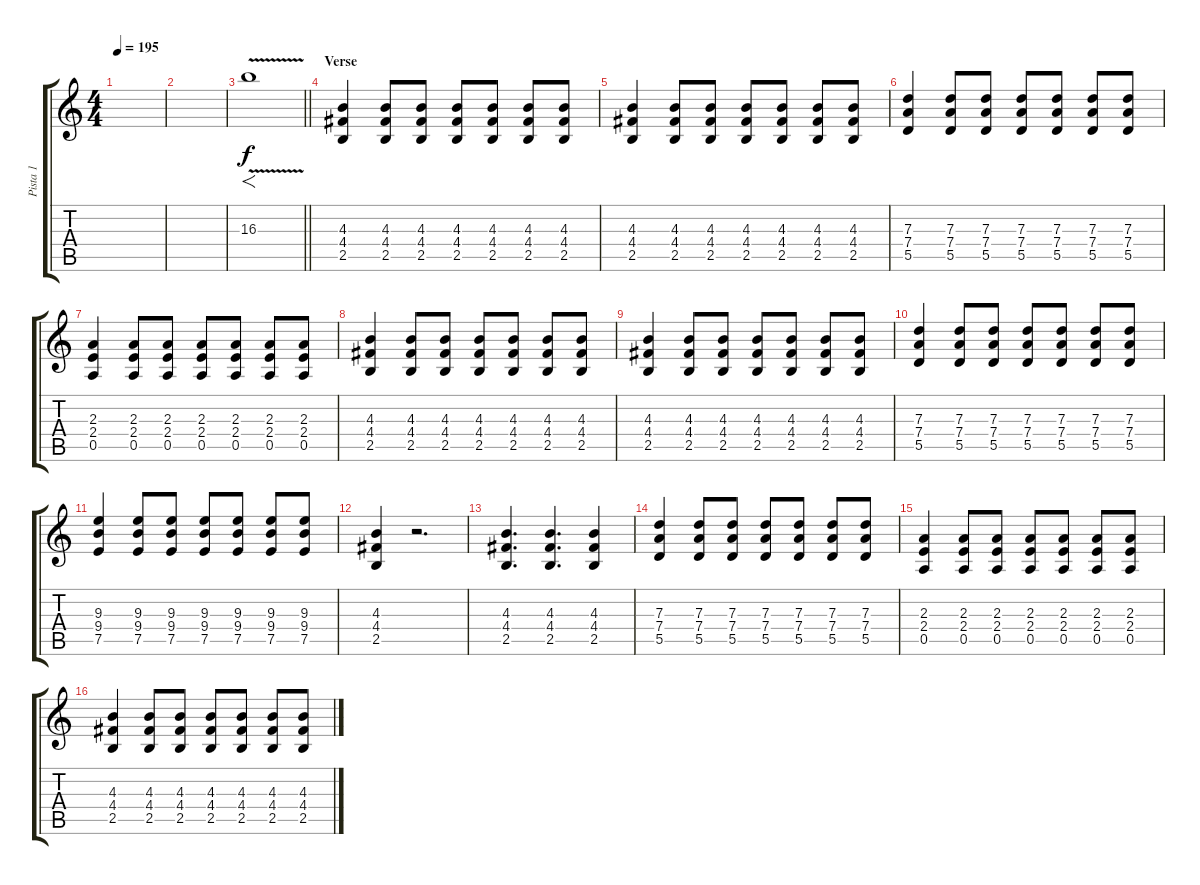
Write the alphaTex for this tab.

\track ("Pista 1" "Pista 1") {instrument distortionguitar}
\staff {score tabs}
\tuning (E4 B3 G3 D3 A2 E2) {hide}
\ts (4 4)
\tempo 195
\clef g2
\ks c
|
|
\barLineRight lightlight
16.3{v}.1{f} |
\section ("" "Verse")
(4.3 4.4 2.5).4 (4.3 4.4 2.5).8 (4.3 4.4 2.5).8 (4.3 4.4 2.5).8 (4.3 4.4 2.5).8 (4.3 4.4 2.5).8 (4.3 4.4 2.5).8 |
(4.3 4.4 2.5).4 (4.3 4.4 2.5).8 (4.3 4.4 2.5).8 (4.3 4.4 2.5).8 (4.3 4.4 2.5).8 (4.3 4.4 2.5).8 (4.3 4.4 2.5).8 |
(7.3 7.4 5.5).4 (7.3 7.4 5.5).8 (7.3 7.4 5.5).8 (7.3 7.4 5.5).8 (7.3 7.4 5.5).8 (7.3 7.4 5.5).8 (7.3 7.4 5.5).8 |
(2.3 2.4 0.5).4 (2.3 2.4 0.5).8 (2.3 2.4 0.5).8 (2.3 2.4 0.5).8 (2.3 2.4 0.5).8 (2.3 2.4 0.5).8 (2.3 2.4 0.5).8 |
(4.3 4.4 2.5).4 (4.3 4.4 2.5).8 (4.3 4.4 2.5).8 (4.3 4.4 2.5).8 (4.3 4.4 2.5).8 (4.3 4.4 2.5).8 (4.3 4.4 2.5).8 |
(4.3 4.4 2.5).4 (4.3 4.4 2.5).8 (4.3 4.4 2.5).8 (4.3 4.4 2.5).8 (4.3 4.4 2.5).8 (4.3 4.4 2.5).8 (4.3 4.4 2.5).8 |
(7.3 7.4 5.5).4 (7.3 7.4 5.5).8 (7.3 7.4 5.5).8 (7.3 7.4 5.5).8 (7.3 7.4 5.5).8 (7.3 7.4 5.5).8 (7.3 7.4 5.5).8 |
(9.3 9.4 7.5).4 (9.3 9.4 7.5).8 (9.3 9.4 7.5).8 (9.3 9.4 7.5).8 (9.3 9.4 7.5).8 (9.3 9.4 7.5).8 (9.3 9.4 7.5).8 |
(4.3 4.4 2.5).4 r.2{d} |
(4.3 4.4 2.5).4{d} (4.3 4.4 2.5).4{d} (4.3 4.4 2.5).4 |
(7.3 7.4 5.5).4 (7.3 7.4 5.5).8 (7.3 7.4 5.5).8 (7.3 7.4 5.5).8 (7.3 7.4 5.5).8 (7.3 7.4 5.5).8 (7.3 7.4 5.5).8 |
(2.3 2.4 0.5).4 (2.3 2.4 0.5).8 (2.3 2.4 0.5).8 (2.3 2.4 0.5).8 (2.3 2.4 0.5).8 (2.3 2.4 0.5).8 (2.3 2.4 0.5).8 |
(4.3 4.4 2.5).4 (4.3 4.4 2.5).8 (4.3 4.4 2.5).8 (4.3 4.4 2.5).8 (4.3 4.4 2.5).8 (4.3 4.4 2.5).8 (4.3 4.4 2.5).8
